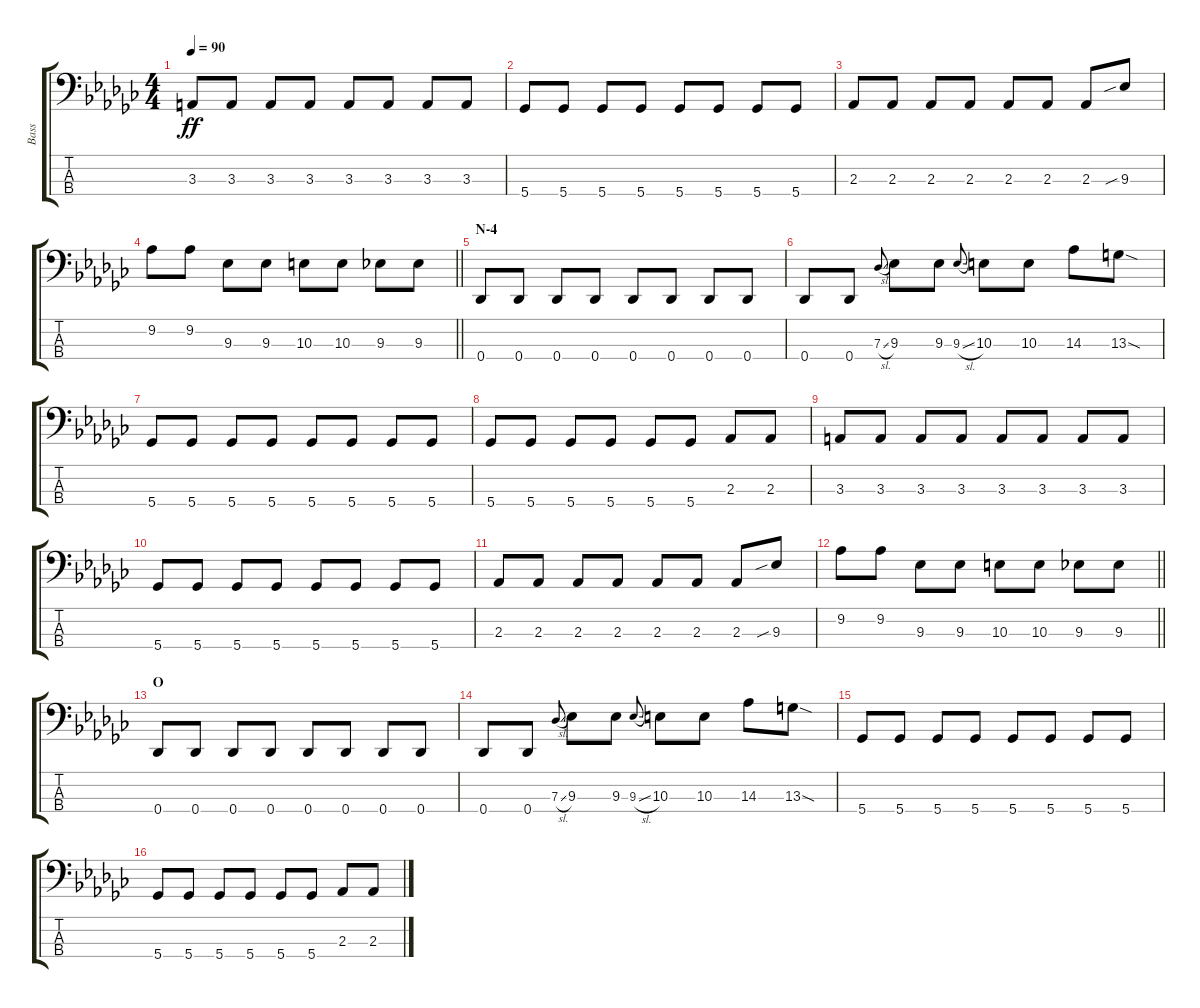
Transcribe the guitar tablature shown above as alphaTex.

\track ("Bass" "Bass") {instrument electricbasspick}
\staff {score tabs}
\tuning (E2 B1 Gb1 Db1) {hide}
\ts (4 4)
\tempo 90
\clef f4
\ks gb
3.3.8{dy ff} 3.3.8 3.3.8 3.3.8 3.3.8 3.3.8 3.3.8 3.3.8 |
5.4.8 5.4.8 5.4.8 5.4.8 5.4.8 5.4.8 5.4.8 5.4.8 |
2.3.8 2.3.8 2.3.8 2.3.8 2.3.8 2.3.8 2.3.8 9.3{sib}.8 |
\barLineRight lightlight
9.2.8 9.2.8 9.3.8 9.3.8 10.3.8 10.3.8 9.3.8 9.3.8 |
\section ("" "N-4")
0.4.8 0.4.8 0.4.8 0.4.8 0.4.8 0.4.8 0.4.8 0.4.8 |
0.4.8 0.4.8 7.3{sl}.8{gr onbeat} 9.3.8 9.3.8 9.3{sl}.8{gr onbeat} 10.3.8 10.3.8 14.3.8 13.3{sod}.8 |
5.4.8 5.4.8 5.4.8 5.4.8 5.4.8 5.4.8 5.4.8 5.4.8 |
5.4.8 5.4.8 5.4.8 5.4.8 5.4.8 5.4.8 2.3.8 2.3.8 |
3.3.8 3.3.8 3.3.8 3.3.8 3.3.8 3.3.8 3.3.8 3.3.8 |
5.4.8 5.4.8 5.4.8 5.4.8 5.4.8 5.4.8 5.4.8 5.4.8 |
2.3.8 2.3.8 2.3.8 2.3.8 2.3.8 2.3.8 2.3.8 9.3{sib}.8 |
\barLineRight lightlight
9.2.8 9.2.8 9.3.8 9.3.8 10.3.8 10.3.8 9.3.8 9.3.8 |
\section ("" "O")
0.4.8{volume 0} 0.4.8 0.4.8 0.4.8 0.4.8 0.4.8 0.4.8 0.4.8 |
0.4.8 0.4.8 7.3{sl}.8{gr onbeat} 9.3.8 9.3.8 9.3{sl}.8{gr onbeat} 10.3.8 10.3.8 14.3.8 13.3{sod}.8 |
5.4.8 5.4.8 5.4.8 5.4.8 5.4.8 5.4.8 5.4.8 5.4.8 |
5.4.8 5.4.8 5.4.8 5.4.8 5.4.8 5.4.8 2.3.8 2.3.8
